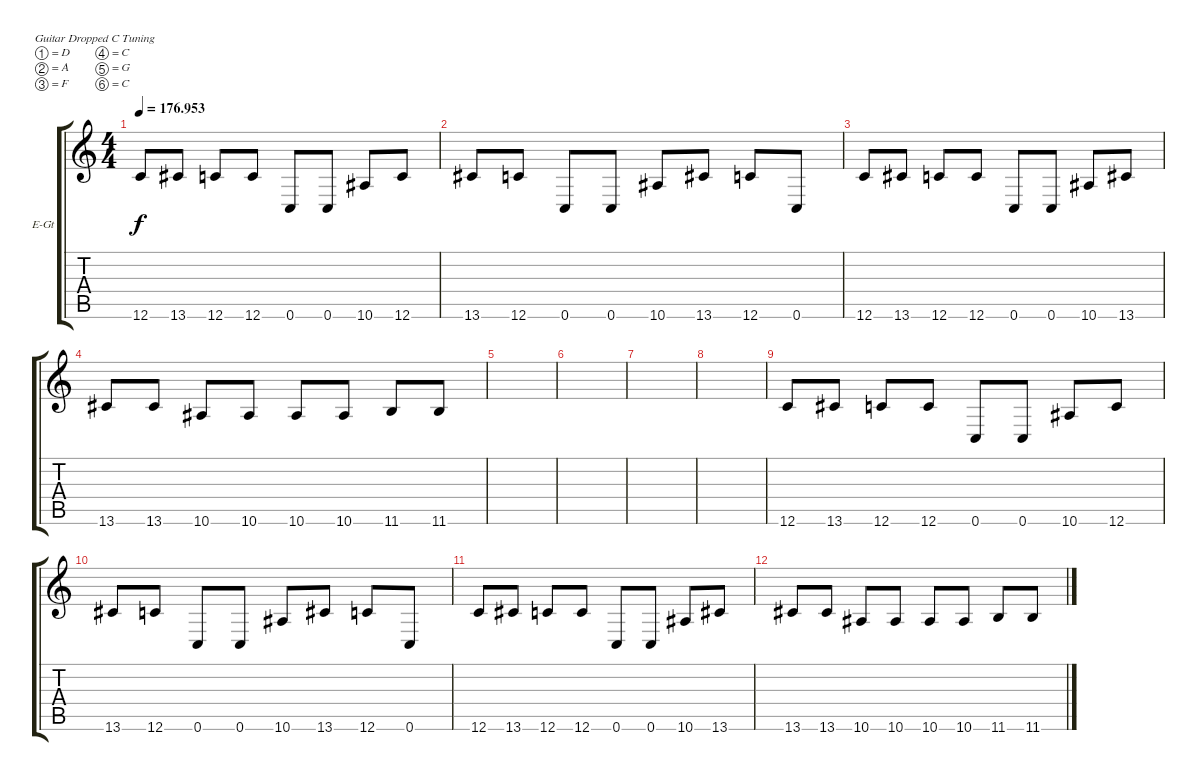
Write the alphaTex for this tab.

\defaultSystemsLayout 4
\bracketExtendMode groupsimilarinstruments
\firstSystemTrackNameOrientation horizontal
\otherSystemsTrackNameOrientation horizontal
\track ("Paul" "E-Gt") {solo instrument distortionguitar}
\staff {score tabs}
\tuning (D4 A3 F3 C3 G2 C2)
\ts (4 4)
\tempo
176.953
\accidentals auto
\clef g2
\ottava regular
\simile none
\ks c
12.6.8{dy f} 13.6.8 12.6.8 12.6.8 0.6.8 0.6.8 10.6.8 12.6.8 |
13.6.8 12.6.8 0.6.8 0.6.8 10.6.8 13.6.8 12.6.8 0.6.8 |
12.6.8 13.6.8 12.6.8 12.6.8 0.6.8 0.6.8 10.6.8 13.6.8 |
13.6.8 13.6.8 10.6.8 10.6.8 10.6.8 10.6.8 11.6.8 11.6.8 |
|
|
|
|
12.6.8 13.6.8 12.6.8 12.6.8 0.6.8 0.6.8 10.6.8 12.6.8 |
13.6.8 12.6.8 0.6.8 0.6.8 10.6.8 13.6.8 12.6.8 0.6.8 |
12.6.8 13.6.8 12.6.8 12.6.8 0.6.8 0.6.8 10.6.8 13.6.8 |
13.6.8 13.6.8 10.6.8 10.6.8 10.6.8 10.6.8 11.6.8 11.6.8
